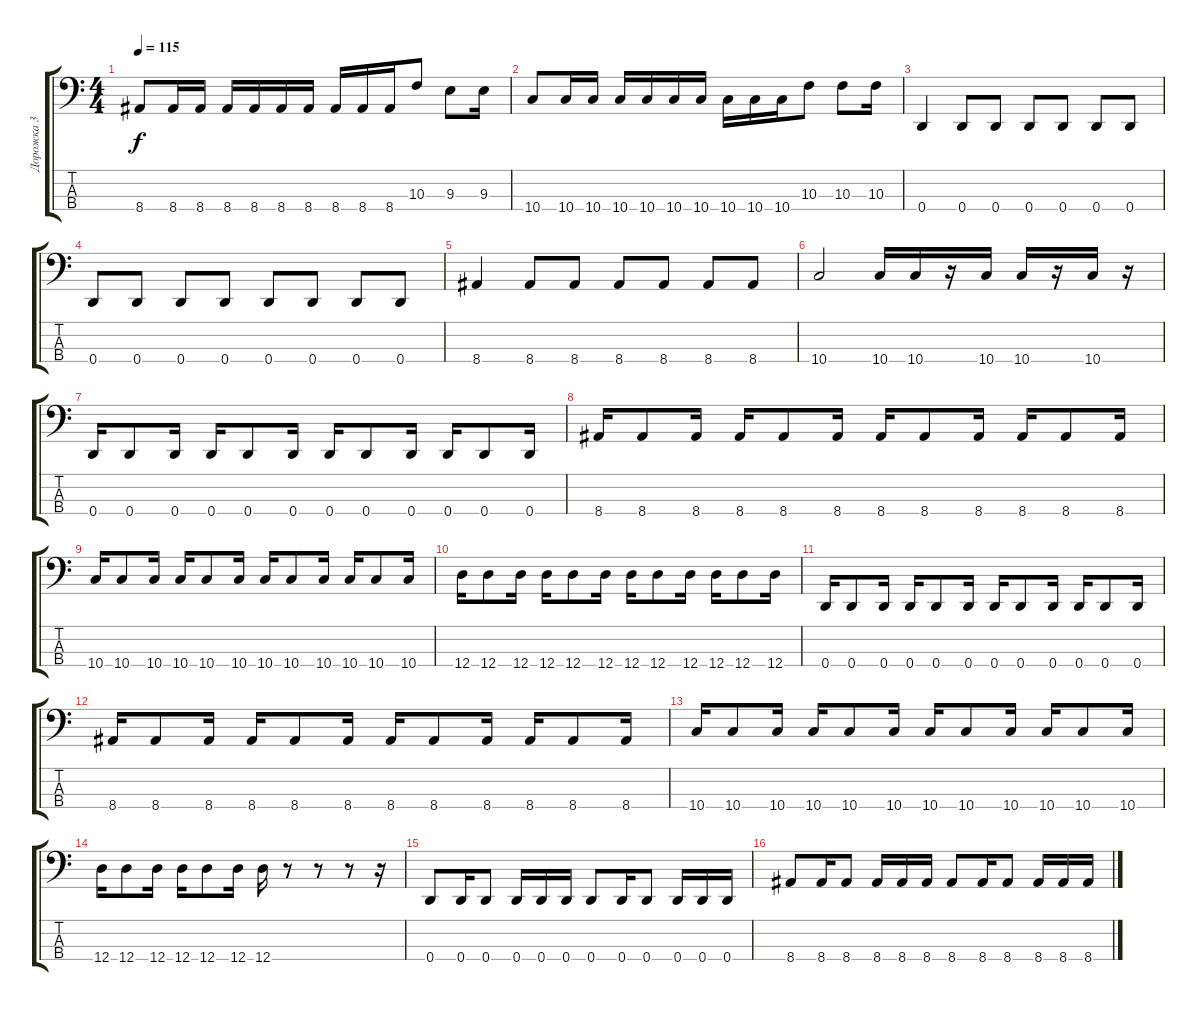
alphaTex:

\track ("Дорожка 3" "Дорожка 3") {instrument electricbassfinger}
\staff {score tabs}
\tuning (F2 C2 G1 D1) {hide}
\ts (4 4)
\tempo 115
\clef f4
\ks c
8.4.8{dy f} 8.4.16 8.4.16 8.4.16 8.4.16 8.4.16 8.4.16 8.4.16 8.4.16 8.4.16 10.3.8 9.3.8 9.3.16 |
10.4.8 10.4.16 10.4.16 10.4.16 10.4.16 10.4.16 10.4.16 10.4.16 10.4.16 10.4.16 10.3.8 10.3.8 10.3.16 |
0.4.4 0.4.8 0.4.8 0.4.8 0.4.8 0.4.8 0.4.8 |
0.4.8 0.4.8 0.4.8 0.4.8 0.4.8 0.4.8 0.4.8 0.4.8 |
8.4.4 8.4.8 8.4.8 8.4.8 8.4.8 8.4.8 8.4.8 |
10.4.2 10.4.16 10.4.16 r.16 10.4.16 10.4.16 r.16 10.4.16 r.16 |
0.4.16 0.4.8 0.4.16 0.4.16 0.4.8 0.4.16 0.4.16 0.4.8 0.4.16 0.4.16 0.4.8 0.4.16 |
8.4.16 8.4.8 8.4.16 8.4.16 8.4.8 8.4.16 8.4.16 8.4.8 8.4.16 8.4.16 8.4.8 8.4.16 |
10.4.16 10.4.8 10.4.16 10.4.16 10.4.8 10.4.16 10.4.16 10.4.8 10.4.16 10.4.16 10.4.8 10.4.16 |
12.4.16 12.4.8 12.4.16 12.4.16 12.4.8 12.4.16 12.4.16 12.4.8 12.4.16 12.4.16 12.4.8 12.4.16 |
0.4.16 0.4.8 0.4.16 0.4.16 0.4.8 0.4.16 0.4.16 0.4.8 0.4.16 0.4.16 0.4.8 0.4.16 |
8.4.16 8.4.8 8.4.16 8.4.16 8.4.8 8.4.16 8.4.16 8.4.8 8.4.16 8.4.16 8.4.8 8.4.16 |
10.4.16 10.4.8 10.4.16 10.4.16 10.4.8 10.4.16 10.4.16 10.4.8 10.4.16 10.4.16 10.4.8 10.4.16 |
12.4.16 12.4.8 12.4.16 12.4.16 12.4.8 12.4.16 12.4.16 r.8 r.8 r.8 r.16 |
0.4.8 0.4.16 0.4.8 0.4.16 0.4.16 0.4.16 0.4.8 0.4.16 0.4.8 0.4.16 0.4.16 0.4.16 |
8.4.8 8.4.16 8.4.8 8.4.16 8.4.16 8.4.16 8.4.8 8.4.16 8.4.8 8.4.16 8.4.16 8.4.16
